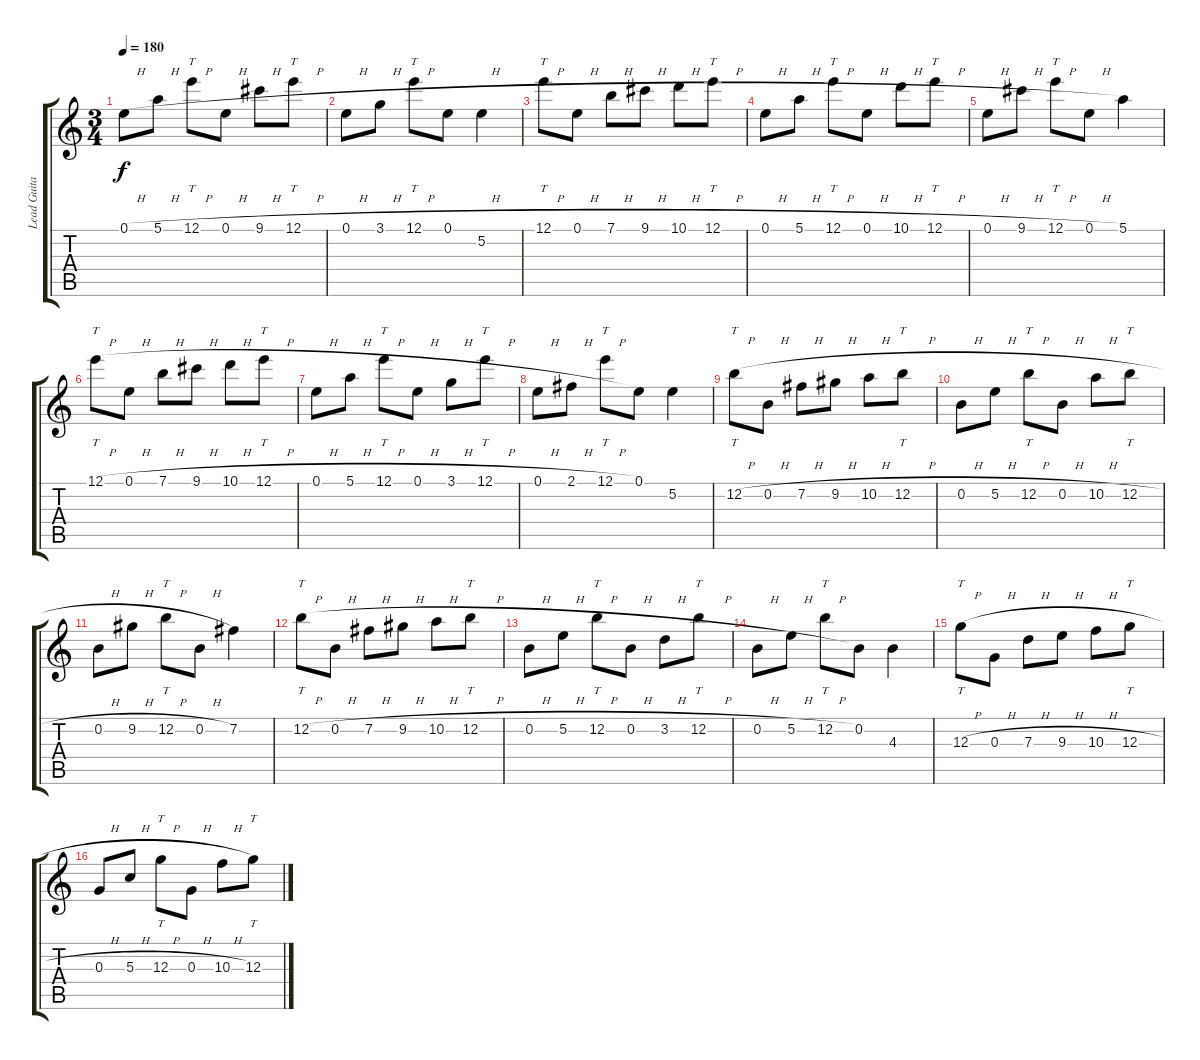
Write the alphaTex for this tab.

\track ("Lead Guitar" "Lead Guita") {instrument electricguitarclean}
\staff {score tabs}
\tuning (E4 B3 G3 D3 A2 E2) {hide}
\ts (3 4)
\tempo 180
\clef g2
\ks c
0.1{h}.8{dy f} 5.1{h}.8 12.1{h}.8{tt} 0.1{h}.8 9.1{h}.8 12.1{h}.8{tt} |
0.1{h}.8 3.1{h}.8 12.1{h}.8{tt} 0.1{h}.8 5.2.4 |
12.1{h}.8{tt} 0.1{h}.8 7.1{h}.8 9.1{h}.8 10.1{h}.8 12.1{h}.8{tt} |
0.1{h}.8 5.1{h}.8 12.1{h}.8{tt} 0.1{h}.8 10.1{h}.8 12.1{h}.8{tt} |
0.1{h}.8 9.1{h}.8 12.1{h}.8{tt} 0.1{h}.8 5.1.4 |
12.1{h}.8{tt} 0.1{h}.8 7.1{h}.8 9.1{h}.8 10.1{h}.8 12.1{h}.8{tt} |
0.1{h}.8 5.1{h}.8 12.1{h}.8{tt} 0.1{h}.8 3.1{h}.8 12.1{h}.8{tt} |
0.1{h}.8 2.1{h}.8 12.1{h}.8{tt} 0.1.8 5.2.4 |
12.2{h}.8{tt} 0.2{h}.8 7.2{h}.8 9.2{h}.8 10.2{h}.8 12.2{h}.8{tt} |
0.2{h}.8 5.2{h}.8 12.2{h}.8{tt} 0.2{h}.8 10.2{h}.8 12.2{h}.8{tt} |
0.2{h}.8 9.2{h}.8 12.2{h}.8{tt} 0.2{h}.8 7.2.4 |
12.2{h}.8{tt} 0.2{h}.8 7.2{h}.8 9.2{h}.8 10.2{h}.8 12.2{h}.8{tt} |
0.2{h}.8 5.2{h}.8 12.2{h}.8{tt} 0.2{h}.8 3.2{h}.8 12.2{h}.8{tt} |
0.2{h}.8 5.2{h}.8 12.2{h}.8{tt} 0.2.8 4.3.4 |
12.3{h}.8{tt} 0.3{h}.8 7.3{h}.8 9.3{h}.8 10.3{h}.8 12.3{h}.8{tt} |
0.3{h}.8 5.3{h}.8 12.3{h}.8{tt} 0.3{h}.8 10.3{h}.8 12.3{h}.8{tt}
